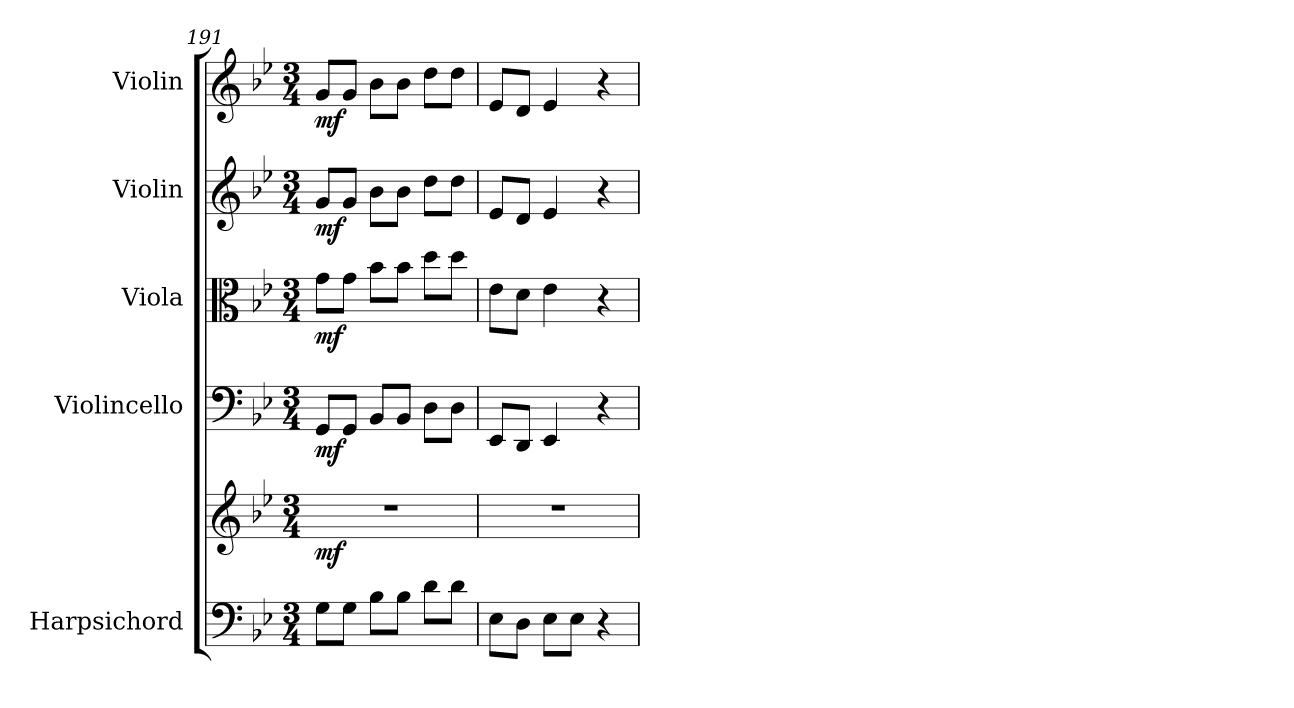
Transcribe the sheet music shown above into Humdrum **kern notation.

**kern	**kern	**dynam	**kern	**dynam	**kern	**dynam	**kern	**dynam	**kern	**dynam
*part5	*part5	*part5	*part4	*part4	*part3	*part3	*part2	*part2	*part1	*part1
*staff6	*staff5	*staff5/6	*staff4	*staff4	*staff3	*staff3	*staff2	*staff2	*staff1	*staff1
*I"Harpsichord	*	*	*I"Violincello	*	*I"Viola	*	*I"Violin	*	*I"Violin	*
*I'Hpschd	*	*	*I'Vc	*	*I'Vla	*	*I'Vln	*	*I'Vln	*
!!LO:PB:g=z
*clefF4	*clefG2	*	*clefF4	*	*clefC3	*	*clefG2	*	*clefG2	*
*k[b-e-]	*k[b-e-]	*	*k[b-e-]	*	*k[b-e-]	*	*k[b-e-]	*	*k[b-e-]	*
*M3/4	*M3/4	*	*M3/4	*	*M3/4	*	*M3/4	*	*M3/4	*
*MM60	*MM60	*	*MM60	*	*MM60	*	*MM60	*	*MM60	*
=191	=191	=191	=191	=191	=191	=191	=191	=191	=191	=191
!	!	!LO:DY:b	!	!LO:DY:b	!	!LO:DY:b	!	!LO:DY:b	!	!LO:DY:b
8G\L	2.r	mf	8GG/L	mf	8g\L	mf	8g/L	mf	8g/L	mf
8G\J	.	.	8GG/J	.	8g\J	.	8g/J	.	8g/J	.
8B-\L	.	.	8BB-/L	.	8b-\L	.	8b-\L	.	8b-\L	.
8B-\J	.	.	8BB-/J	.	8b-\J	.	8b-\J	.	8b-\J	.
8d\L	.	.	8D\L	.	8dd\L	.	8dd\L	.	8dd\L	.
8d\J	.	.	8D\J	.	8dd\J	.	8dd\J	.	8dd\J	.
=192	=192	=192	=192	=192	=192	=192	=192	=192	=192	=192
8E-\L	2.r	.	8EE-/L	.	8e-\L	.	8e-/L	.	8e-/L	.
8D\J	.	.	8DD/J	.	8d\J	.	8d/J	.	8d/J	.
8E-\L	.	.	4EE-/	.	4e-\	.	4e-/	.	4e-/	.
8E-\J	.	.	.	.	.	.	.	.	.	.
4r	.	.	4r	.	4r	.	4r	.	4r	.
=	=	=	=	=	=	=	=	=	=	=
*-	*-	*-	*-	*-	*-	*-	*-	*-	*-	*-
